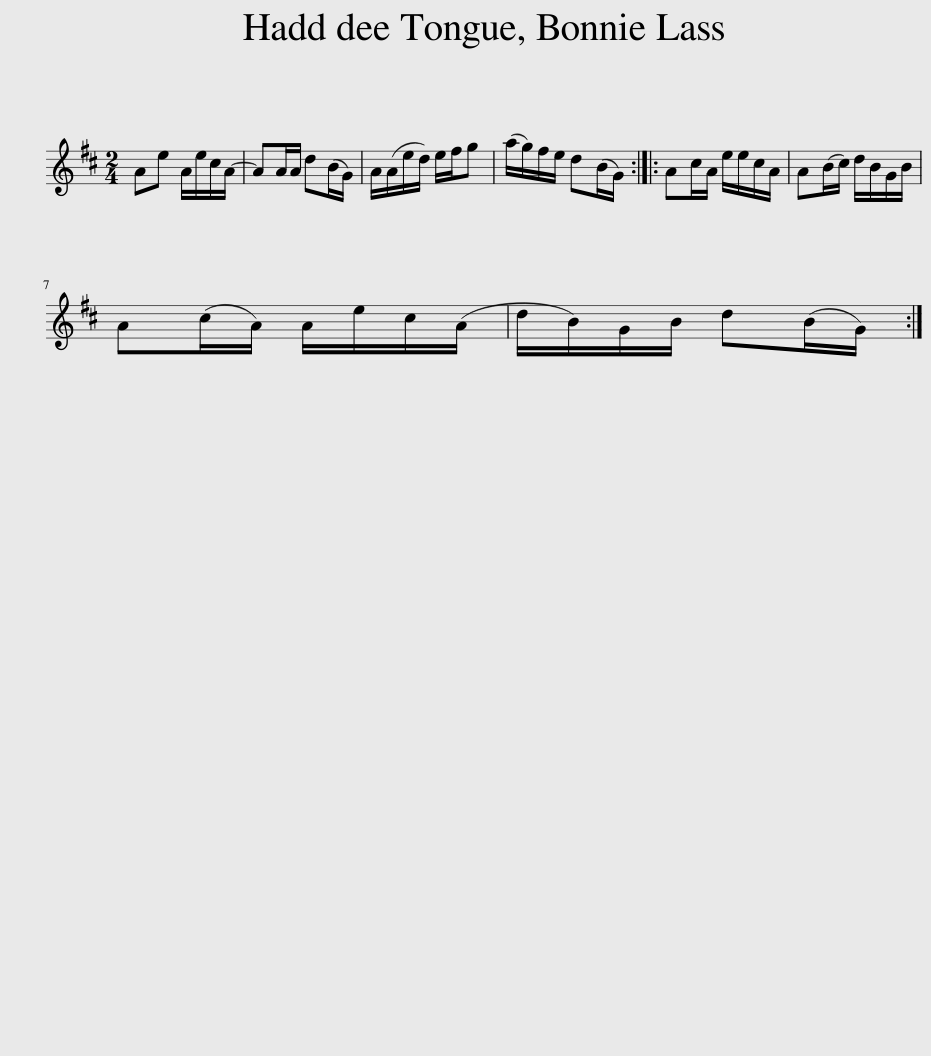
X:1
L:1/8
M:2/4
I:linebreak $
K:D
V:1 treble
V:1
 Ae A/e/c/A/- | AA/A/ d(B/G/) | A/(A/e/d/) e/f/g | (a/g/)f/e/ d(B/G/) :: Ac/A/ e/e/c/A/ | %5
 A(B/c/) d/B/G/B/ |$ A(c/A/) A/e/c/(A/ | d/B/)G/B/ d(B/G/) :| %8
